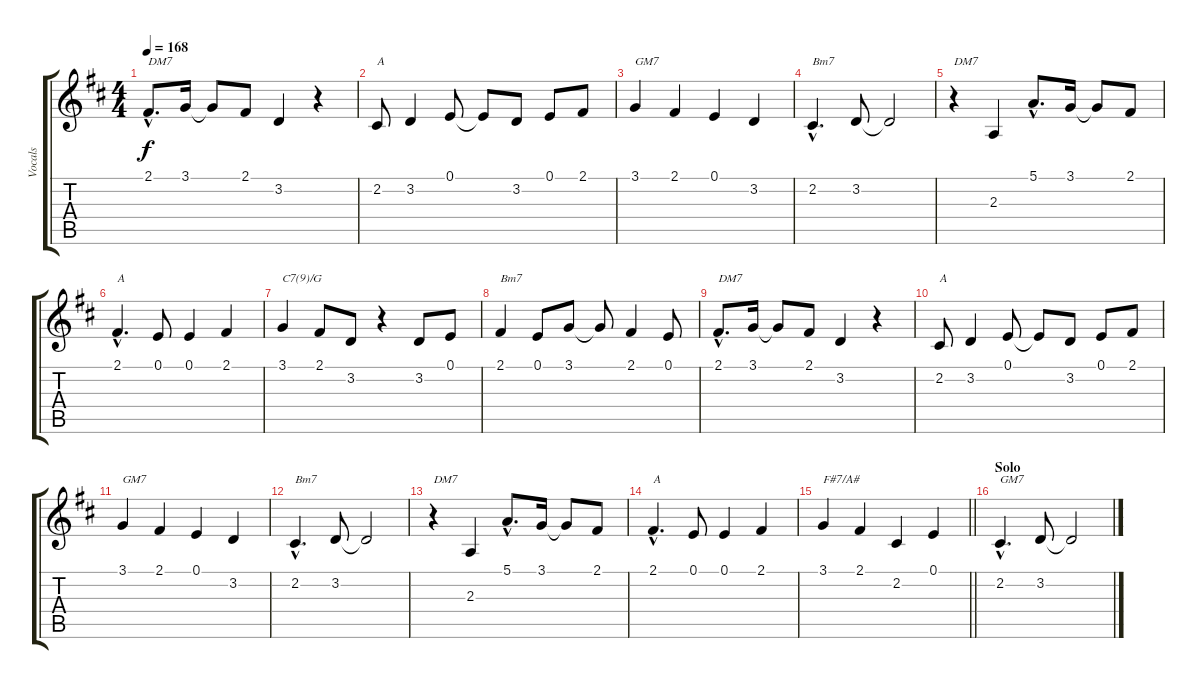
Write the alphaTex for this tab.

\track ("Vocals" "Vocals") {instrument sopranosax}
\staff {score tabs}
\tuning (E4 B3 G3 D3 A2 E2) {hide}
\ts (4 4)
\tempo 168
\clef g2
\ks d
2.1{hac}.8{d txt "DM7" dy f} 3.1.16 3.1{t}.8 2.1.8 3.2.4 r.4 |
2.2.8{txt "A"} 3.2.4 0.1.8 0.1{t}.8 3.2.8 0.1.8 2.1.8 |
3.1.4{txt "GM7"} 2.1.4 0.1.4 3.2.4 |
2.2{hac}.4{d txt "Bm7"} 3.2.8 3.2{t}.2 |
r.4{txt "DM7"} 2.3.4 5.1{hac}.8{d} 3.1.16 3.1{t}.8 2.1.8 |
2.1{hac}.4{d txt "A"} 0.1.8 0.1.4 2.1.4 |
3.1.4{txt "C7(9)/G"} 2.1.8 3.2.8 r.4 3.2.8 0.1.8 |
2.1.4{txt "Bm7"} 0.1.8 3.1.8 3.1{t}.8 2.1.4 0.1.8 |
2.1{hac}.8{d txt "DM7"} 3.1.16 3.1{t}.8 2.1.8 3.2.4 r.4 |
2.2.8{txt "A"} 3.2.4 0.1.8 0.1{t}.8 3.2.8 0.1.8 2.1.8 |
3.1.4{txt "GM7"} 2.1.4 0.1.4 3.2.4 |
2.2{hac}.4{d txt "Bm7"} 3.2.8 3.2{t}.2 |
r.4{txt "DM7"} 2.3.4 5.1{hac}.8{d} 3.1.16 3.1{t}.8 2.1.8 |
2.1{hac}.4{d txt "A"} 0.1.8 0.1.4 2.1.4 |
\barLineRight lightlight
3.1.4{txt "F#7/A#"} 2.1.4 2.2.4 0.1.4 |
\section ("" "Solo")
2.2{hac}.4{d txt "GM7"} 3.2.8 3.2{t}.2
